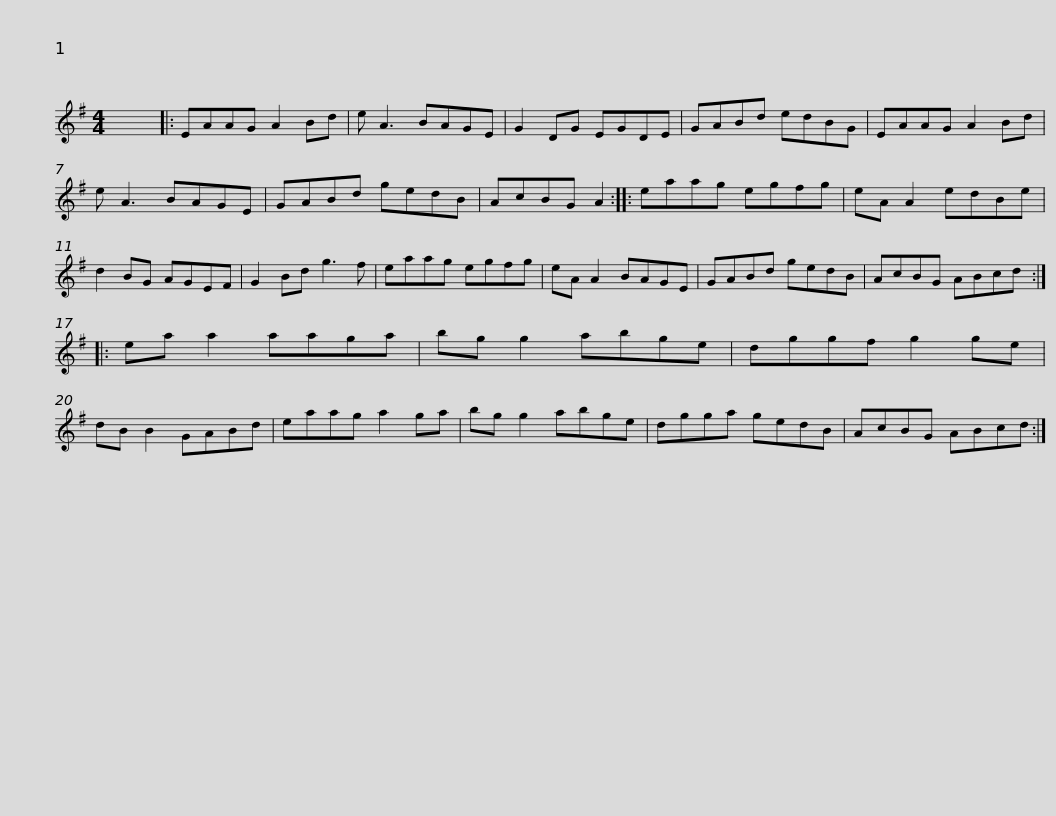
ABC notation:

X:1
L:1/8
M:4/4
I:linebreak $
K:G
V:1 treble
V:1
 x8 |: EAAG A2 Bd | e A3 BAGE | G2 DG EGDE | GABd edBG | %5
 EAAG A2 Bd | e A3 BAGE |$ GABd gedB | AcBG A2 :: eaag egfg | %10
 eA A2 edBe | d2 BG AGEF | G2 Bd g3 f |$ eaag egfg | eA A2 BAGE | %15
 GABd gedB | AcBG ABcd :: ea a2 aaga |$ bg g2 abge | dggf g2 ge | %20
 dB B2 GABd | eaag a2 ga | bg g2 abge |$ dgga gedB | AcBG ABcd :| %25
